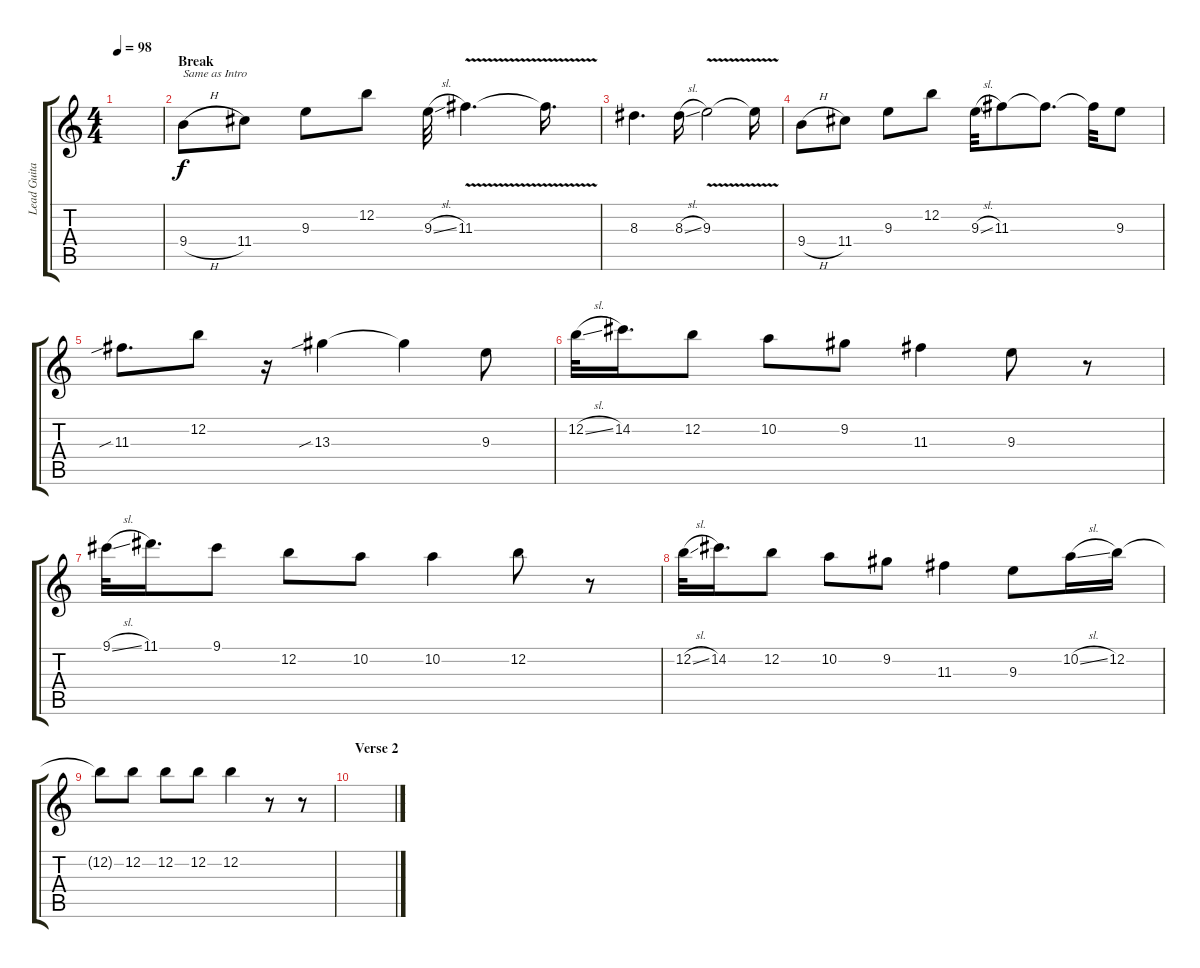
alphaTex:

\track ("Lead Guitar" "Lead Guita") {instrument acousticguitarsteel}
\staff {score tabs}
\tuning (E4 B3 G3 D3 A2 E2) {hide}
\ts (4 4)
\tempo 98
\clef g2
\ks c
|
\section ("" "Break")
9.4{h}.8{txt "Same as Intro"} 11.4.8 9.3.8 12.2.8 9.3{sl}.32 11.3{v}.4{d} 11.3{t}.16{d} |
8.3.4{d} 8.3{sl}.16 9.3{v}.2 9.3{t}.16 |
9.4{h}.8 11.4.8 9.3.8 12.2.8 9.3{sl}.32 11.3.8 11.3{t}.8{d} 11.3{t}.32 9.3.8 |
11.3{sib}.8{d} 12.2.8 r.16 13.3{sib}.4 13.3{t}.4 9.3.8 |
12.2{sl}.32 14.2.16{d} 12.2.8 10.2.8 9.2.8 11.3.4 9.3.8 r.8 |
9.1{sl}.32 11.1.16{d} 9.1.8 12.2.8 10.2.8 10.2.4 12.2.8 r.8 |
12.2{sl}.32 14.2.16{d} 12.2.8 10.2.8 9.2.8 11.3.4 9.3.8 10.2{sl}.16 12.2.16 |
12.2{t}.8 12.2.8 12.2.8 12.2.8 12.2.4 r.8 r.8 |
\section ("" "Verse 2")
